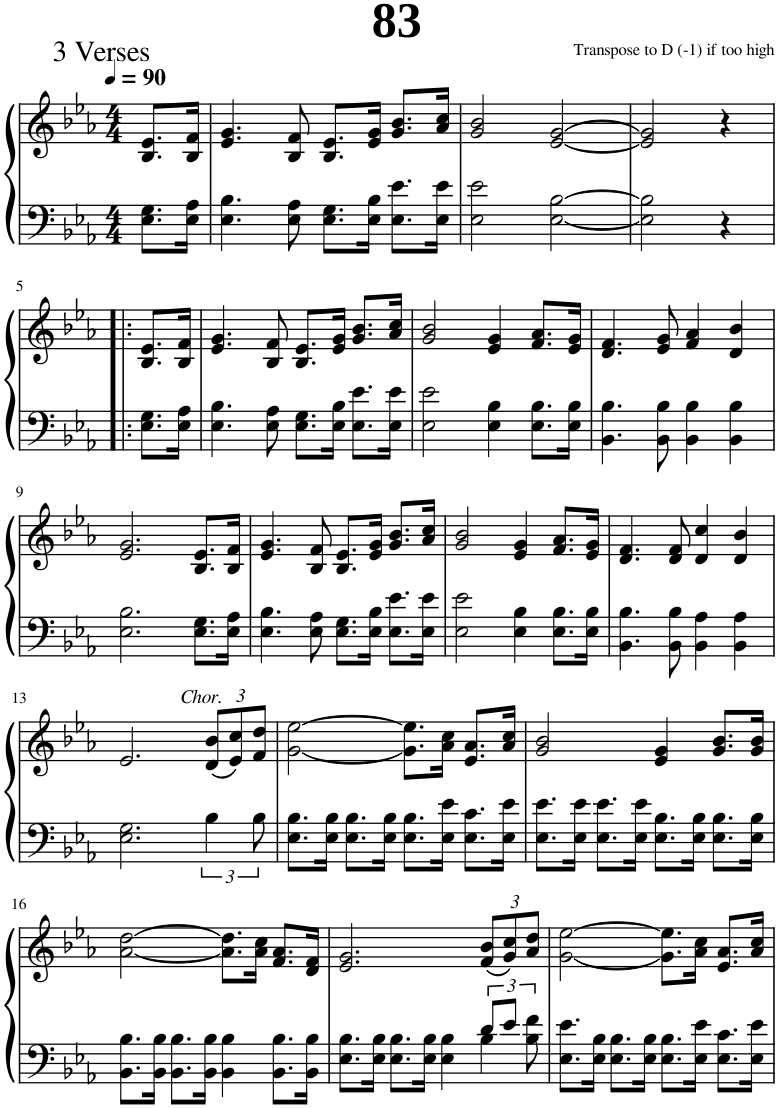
**kern	**kern
*part1	*part1
*staff2	*staff1
*I"Piano	*
*I'Pno.	*
*clefF4	*clefG2
*k[b-e-a-]	*k[b-e-a-]
*M4/4	*M4/4
*MM90	*MM90
=1	=1
8.E-\ 8.G\L	8.B-/ 8.e-/L
16E-\ 16A-\Jk	16B-/ 16f/Jk
=2	=2
4.E-\ 4.B-\	4.e-/ 4.g/
8E-\ 8A-\	8B-/ 8f/
8.E-\ 8.G\L	8.B-/ 8.e-/L
16E-\ 16B-\Jk	16e-/ 16g/Jk
8.E-\ 8.e-\L	8.g/ 8.b-/L
16E-\ 16e-\Jk	16a-/ 16cc/Jk
=3	=3
2E-\ 2e-\	2g/ 2b-/
[2E-\ [2B-\	[2e-/ [2g/
=4	=4
2E-\] 2B-\]	2e-/] 2g/]
4r	4r
!!LO:LB:g=z
=5!|:	=5!|:
8.E-\ 8.G\L	8.B-/ 8.e-/L
16E-\ 16A-\Jk	16B-/ 16f/Jk
=6	=6
4.E-\ 4.B-\	4.e-/ 4.g/
8E-\ 8A-\	8B-/ 8f/
8.E-\ 8.G\L	8.B-/ 8.e-/L
16E-\ 16B-\Jk	16e-/ 16g/Jk
8.E-\ 8.e-\L	8.g/ 8.b-/L
16E-\ 16e-\Jk	16a-/ 16cc/Jk
=7	=7
2E-\ 2e-\	2g/ 2b-/
4E-\ 4B-\	4e-/ 4g/
8.E-\ 8.B-\L	8.f/ 8.a-/L
16E-\ 16B-\Jk	16e-/ 16g/Jk
=8	=8
4.BB-\ 4.B-\	4.d/ 4.f/
8BB-\ 8B-\	8e-/ 8g/
4BB-\ 4B-\	4f/ 4a-/
4BB-\ 4B-\	4d/ 4b-/
!!LO:LB:g=z
=9	=9
2.E-\ 2.B-\	2.e-/ 2.g/
8.E-\ 8.G\L	8.B-/ 8.e-/L
16E-\ 16A-\Jk	16B-/ 16f/Jk
=10	=10
4.E-\ 4.B-\	4.e-/ 4.g/
8E-\ 8A-\	8B-/ 8f/
8.E-\ 8.G\L	8.B-/ 8.e-/L
16E-\ 16B-\Jk	16e-/ 16g/Jk
8.E-\ 8.e-\L	8.g/ 8.b-/L
16E-\ 16e-\Jk	16a-/ 16cc/Jk
=11	=11
2E-\ 2e-\	2g/ 2b-/
4E-\ 4B-\	4e-/ 4g/
8.E-\ 8.B-\L	8.f/ 8.a-/L
16E-\ 16B-\Jk	16e-/ 16g/Jk
=12	=12
4.BB-\ 4.B-\	4.d/ 4.f/
8BB-\ 8B-\	8d/ 8f/
4BB-\ 4A-\	4d/ 4cc/
4BB-\ 4A-\	4d/ 4b-/
!!LO:LB:g=z
=13	=13
2.E-\ 2.G\	2.e-/
*	*Xbrackettup
!	!LO:TX:a:i:t=Chor.
6B-\	(12d/ 12b-/L
.	12e-/ 12cc/)
12B-\	12f/ 12dd/J
=14	=14
8.E-\ 8.B-\L	[2g\ [2ee-\
16E-\ 16B-\Jk	.
8.E-\ 8.B-\L	.
16E-\ 16B-\Jk	.
8.E-\ 8.B-\L	8.g\] 8.ee-\]L
16E-\ 16e-\Jk	16a-\ 16cc\Jk
8.E-\ 8.c\L	8.e-/ 8.a-/L
16E-\ 16e-\Jk	16a-/ 16cc/Jk
=15	=15
8.E-\ 8.e-\L	2g/ 2b-/
16E-\ 16e-\Jk	.
8.E-\ 8.e-\L	.
16E-\ 16e-\Jk	.
8.E-\ 8.B-\L	4e-/ 4g/
16E-\ 16B-\Jk	.
8.E-\ 8.B-\L	8.g/ 8.b-/L
16E-\ 16B-\Jk	16g/ 16b-/Jk
!!LO:LB:g=z
=16	=16
8.BB-\ 8.B-\L	[2a-\ [2dd\
16BB-\ 16B-\Jk	.
8.BB-\ 8.B-\L	.
16BB-\ 16B-\Jk	.
4BB-\ 4B-\	8.a-\] 8.dd\]L
.	16a-\ 16cc\Jk
8.BB-\ 8.B-\L	8.f/ 8.a-/L
16BB-\ 16B-\Jk	16d/ 16f/Jk
=17	=17
*^	*
8.E-\ 8.B-\L	2.ryy	2.e-/ 2.g/
16E-\ 16B-\Jk	.	.
8.E-\ 8.B-\L	.	.
16E-\ 16B-\Jk	.	.
4E-\ 4B-\	.	.
12d/L	6B-\	(12f/ 12b-/L
12e-/J	.	12g/ 12cc/)
12ryy	12B-\ 12f\	12a-/ 12dd/J
*v	*v	*
=18	=18
8.E-\ 8.e-\L	[2g\ [2ee-\
16E-\ 16B-\Jk	.
8.E-\ 8.B-\L	.
16E-\ 16B-\Jk	.
8.E-\ 8.B-\L	8.g\] 8.ee-\]L
16E-\ 16e-\Jk	16a-\ 16cc\Jk
8.E-\ 8.c\L	8.e-/ 8.a-/L
16E-\ 16e-\Jk	16a-/ 16cc/Jk
=	=
*-	*-
